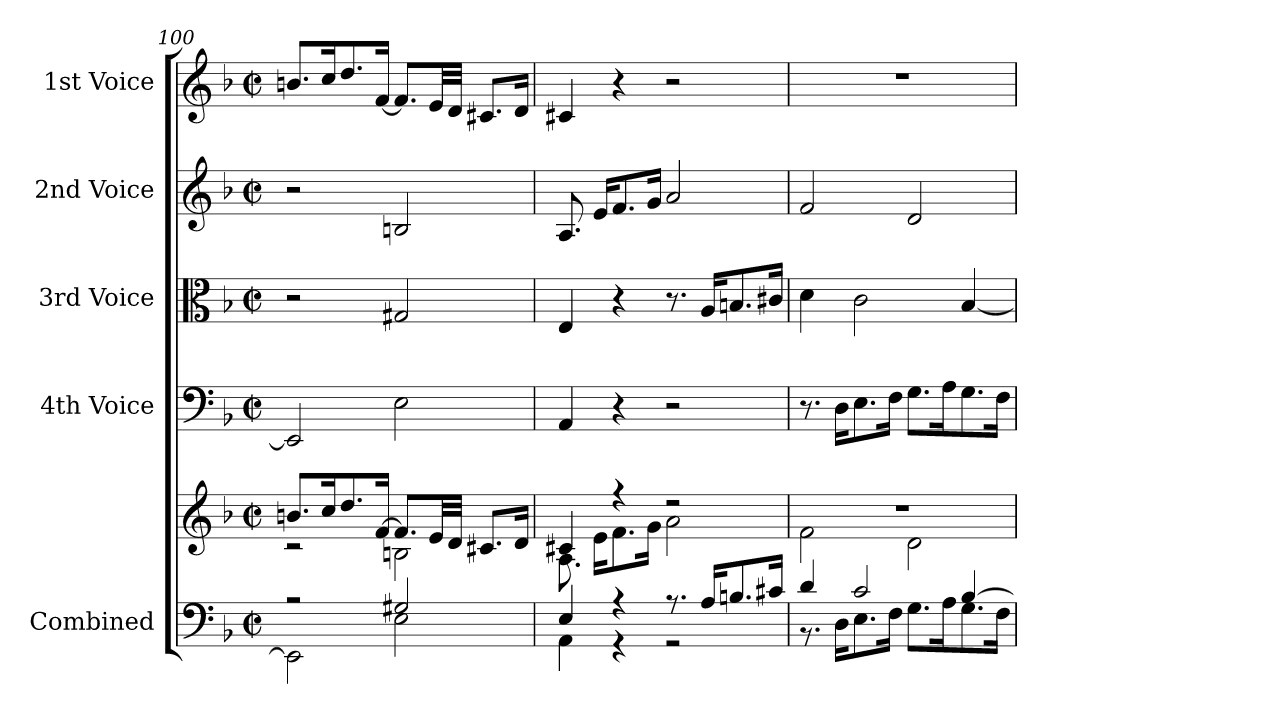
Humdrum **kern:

**kern	**kern	**kern	**kern	**kern	**kern
*part5	*part5	*part4	*part3	*part2	*part1
*staff6	*staff5	*staff4	*staff3	*staff2	*staff1
*I"Combined	*	*I"4th Voice	*I"3rd Voice	*I"2nd Voice	*I"1st Voice
*clefF4	*clefG2	*clefF4	*clefC3	*clefG2	*clefG2
*k[b-]	*k[b-]	*k[b-]	*k[b-]	*k[b-]	*k[b-]
*M2/2	*M2/2	*M2/2	*M2/2	*M2/2	*M2/2
*met(c|)	*met(c|)	*met(c|)	*met(c|)	*met(c|)	*met(c|)
=100	=100	=100	=100	=100	=100
*^	*^	*	*	*	*
2r	2EE\]	8.bn/L	2rc	2EE/]	2r	2r	8.bn/L
.	.	16cc/K	.	.	.	.	16cc/K
.	.	8.dd/	.	.	.	.	8.dd/
.	.	[16f/Jk	.	.	.	.	[16f/Jk
2G#X/	2E\	8.f/L]	2Bn\	2E\	2G#X/	2Bn/	8.f/L]
.	.	32e/LL	.	.	.	.	32e/LL
.	.	32d/JJJ	.	.	.	.	32d/JJJ
.	.	8.c#X/L	.	.	.	.	8.c#X/L
.	.	16d/Jk	.	.	.	.	16d/Jk
=101	=101	=101	=101	=101	=101	=101	=101
4E/	4AA\	4c#X/	8.A\	4AA/	4E/	8.A/	4c#X/
.	.	.	16e\KL	.	.	16e/KL	.
4r	4r	4r	8.f\	4r	4r	8.f/	4r
.	.	.	16g\Jk	.	.	16g/Jk	.
8.r	2r	2r	2a\	2r	8.r	2a/	2r
16A/KL	.	.	.	.	16A/KL	.	.
8.Bn/	.	.	.	.	8.Bn/	.	.
16c#X/Jk	.	.	.	.	16c#X/Jk	.	.
!!LO:PB:g=z
=102	=102	=102	=102	=102	=102	=102	=102
4d/	8.r	1r	2f\	8.r	4d\	2f/	1r
.	16D\KL	.	.	16D\KL	.	.	.
2c/	8.E\	.	.	8.E\	2c\	.	.
.	16F\Jk	.	.	16F\Jk	.	.	.
.	8.G\L	.	2d\	8.G\L	.	2d/	.
.	16A\K	.	.	16A\K	.	.	.
[4B-/	8.G\	.	.	8.G\	[4B-/	.	.
.	16F\Jk	.	.	16F\Jk	.	.	.
*v	*v	*	*	*	*	*	*
*	*v	*v	*	*	*	*
=	=	=	=	=	=
*-	*-	*-	*-	*-	*-
